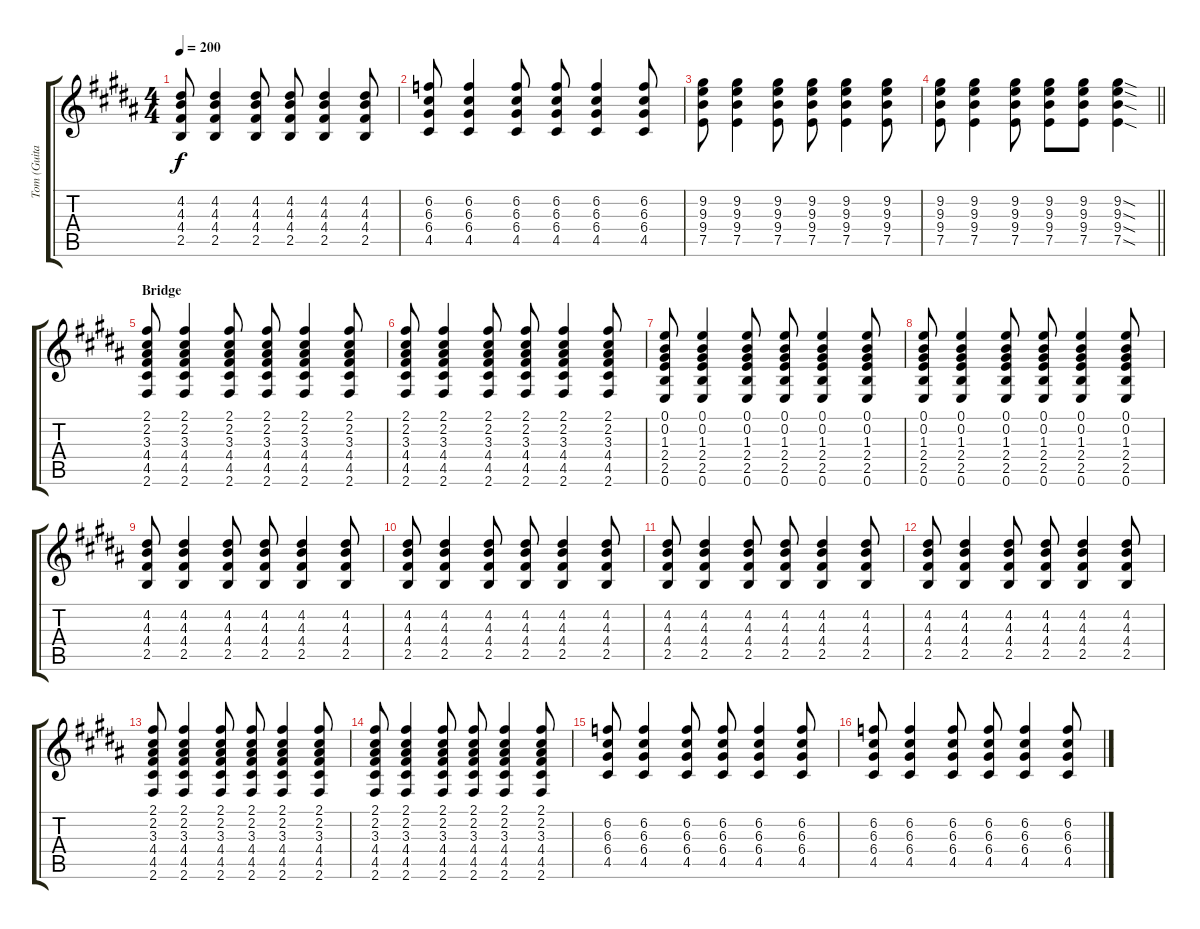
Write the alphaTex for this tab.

\track ("Tom (Guitar)" "Tom (Guita") {instrument distortionguitar}
\staff {score tabs}
\tuning (E4 B3 G3 D3 A2 E2) {hide}
\ts (4 4)
\tempo 200
\clef g2
\ks b
(4.2 4.3 4.4 2.5).8{dy f} (4.2 4.3 4.4 2.5).4 (4.2 4.3 4.4 2.5).8 (4.2 4.3 4.4 2.5).8 (4.2 4.3 4.4 2.5).4 (4.2 4.3 4.4 2.5).8 |
(6.2 6.3 6.4 4.5).8 (6.2 6.3 6.4 4.5).4 (6.2 6.3 6.4 4.5).8 (6.2 6.3 6.4 4.5).8 (6.2 6.3 6.4 4.5).4 (6.2 6.3 6.4 4.5).8 |
(9.2 9.3 9.4 7.5).8 (9.2 9.3 9.4 7.5).4 (9.2 9.3 9.4 7.5).8 (9.2 9.3 9.4 7.5).8 (9.2 9.3 9.4 7.5).4 (9.2 9.3 9.4 7.5).8 |
\barLineRight lightlight
(9.2 9.3 9.4 7.5).8 (9.2 9.3 9.4 7.5).4 (9.2 9.3 9.4 7.5).8 (9.2 9.3 9.4 7.5).8 (9.2 9.3 9.4 7.5).8 (9.2{sod} 9.3{sod} 9.4{sod} 7.5{sod}).4 |
\section ("" "Bridge")
(2.1 2.2 3.3 4.4 4.5 2.6).8 (2.1 2.2 3.3 4.4 4.5 2.6).4 (2.1 2.2 3.3 4.4 4.5 2.6).8 (2.1 2.2 3.3 4.4 4.5 2.6).8 (2.1 2.2 3.3 4.4 4.5 2.6).4 (2.1 2.2 3.3 4.4 4.5 2.6).8 |
(2.1 2.2 3.3 4.4 4.5 2.6).8 (2.1 2.2 3.3 4.4 4.5 2.6).4 (2.1 2.2 3.3 4.4 4.5 2.6).8 (2.1 2.2 3.3 4.4 4.5 2.6).8 (2.1 2.2 3.3 4.4 4.5 2.6).4 (2.1 2.2 3.3 4.4 4.5 2.6).8 |
(0.1 0.2 1.3 2.4 2.5 0.6).8 (0.1 0.2 1.3 2.4 2.5 0.6).4 (0.1 0.2 1.3 2.4 2.5 0.6).8 (0.1 0.2 1.3 2.4 2.5 0.6).8 (0.1 0.2 1.3 2.4 2.5 0.6).4 (0.1 0.2 1.3 2.4 2.5 0.6).8 |
(0.1 0.2 1.3 2.4 2.5 0.6).8 (0.1 0.2 1.3 2.4 2.5 0.6).4 (0.1 0.2 1.3 2.4 2.5 0.6).8 (0.1 0.2 1.3 2.4 2.5 0.6).8 (0.1 0.2 1.3 2.4 2.5 0.6).4 (0.1 0.2 1.3 2.4 2.5 0.6).8 |
(4.2 4.3 4.4 2.5).8 (4.2 4.3 4.4 2.5).4 (4.2 4.3 4.4 2.5).8 (4.2 4.3 4.4 2.5).8 (4.2 4.3 4.4 2.5).4 (4.2 4.3 4.4 2.5).8 |
(4.2 4.3 4.4 2.5).8 (4.2 4.3 4.4 2.5).4 (4.2 4.3 4.4 2.5).8 (4.2 4.3 4.4 2.5).8 (4.2 4.3 4.4 2.5).4 (4.2 4.3 4.4 2.5).8 |
(4.2 4.3 4.4 2.5).8 (4.2 4.3 4.4 2.5).4 (4.2 4.3 4.4 2.5).8 (4.2 4.3 4.4 2.5).8 (4.2 4.3 4.4 2.5).4 (4.2 4.3 4.4 2.5).8 |
(4.2 4.3 4.4 2.5).8 (4.2 4.3 4.4 2.5).4 (4.2 4.3 4.4 2.5).8 (4.2 4.3 4.4 2.5).8 (4.2 4.3 4.4 2.5).4 (4.2 4.3 4.4 2.5).8 |
(2.1 2.2 3.3 4.4 4.5 2.6).8 (2.1 2.2 3.3 4.4 4.5 2.6).4 (2.1 2.2 3.3 4.4 4.5 2.6).8 (2.1 2.2 3.3 4.4 4.5 2.6).8 (2.1 2.2 3.3 4.4 4.5 2.6).4 (2.1 2.2 3.3 4.4 4.5 2.6).8 |
(2.1 2.2 3.3 4.4 4.5 2.6).8 (2.1 2.2 3.3 4.4 4.5 2.6).4 (2.1 2.2 3.3 4.4 4.5 2.6).8 (2.1 2.2 3.3 4.4 4.5 2.6).8 (2.1 2.2 3.3 4.4 4.5 2.6).4 (2.1 2.2 3.3 4.4 4.5 2.6).8 |
(6.2 6.3 6.4 4.5).8 (6.2 6.3 6.4 4.5).4 (6.2 6.3 6.4 4.5).8 (6.2 6.3 6.4 4.5).8 (6.2 6.3 6.4 4.5).4 (6.2 6.3 6.4 4.5).8 |
(6.2 6.3 6.4 4.5).8 (6.2 6.3 6.4 4.5).4 (6.2 6.3 6.4 4.5).8 (6.2 6.3 6.4 4.5).8 (6.2 6.3 6.4 4.5).4 (6.2 6.3 6.4 4.5).8
